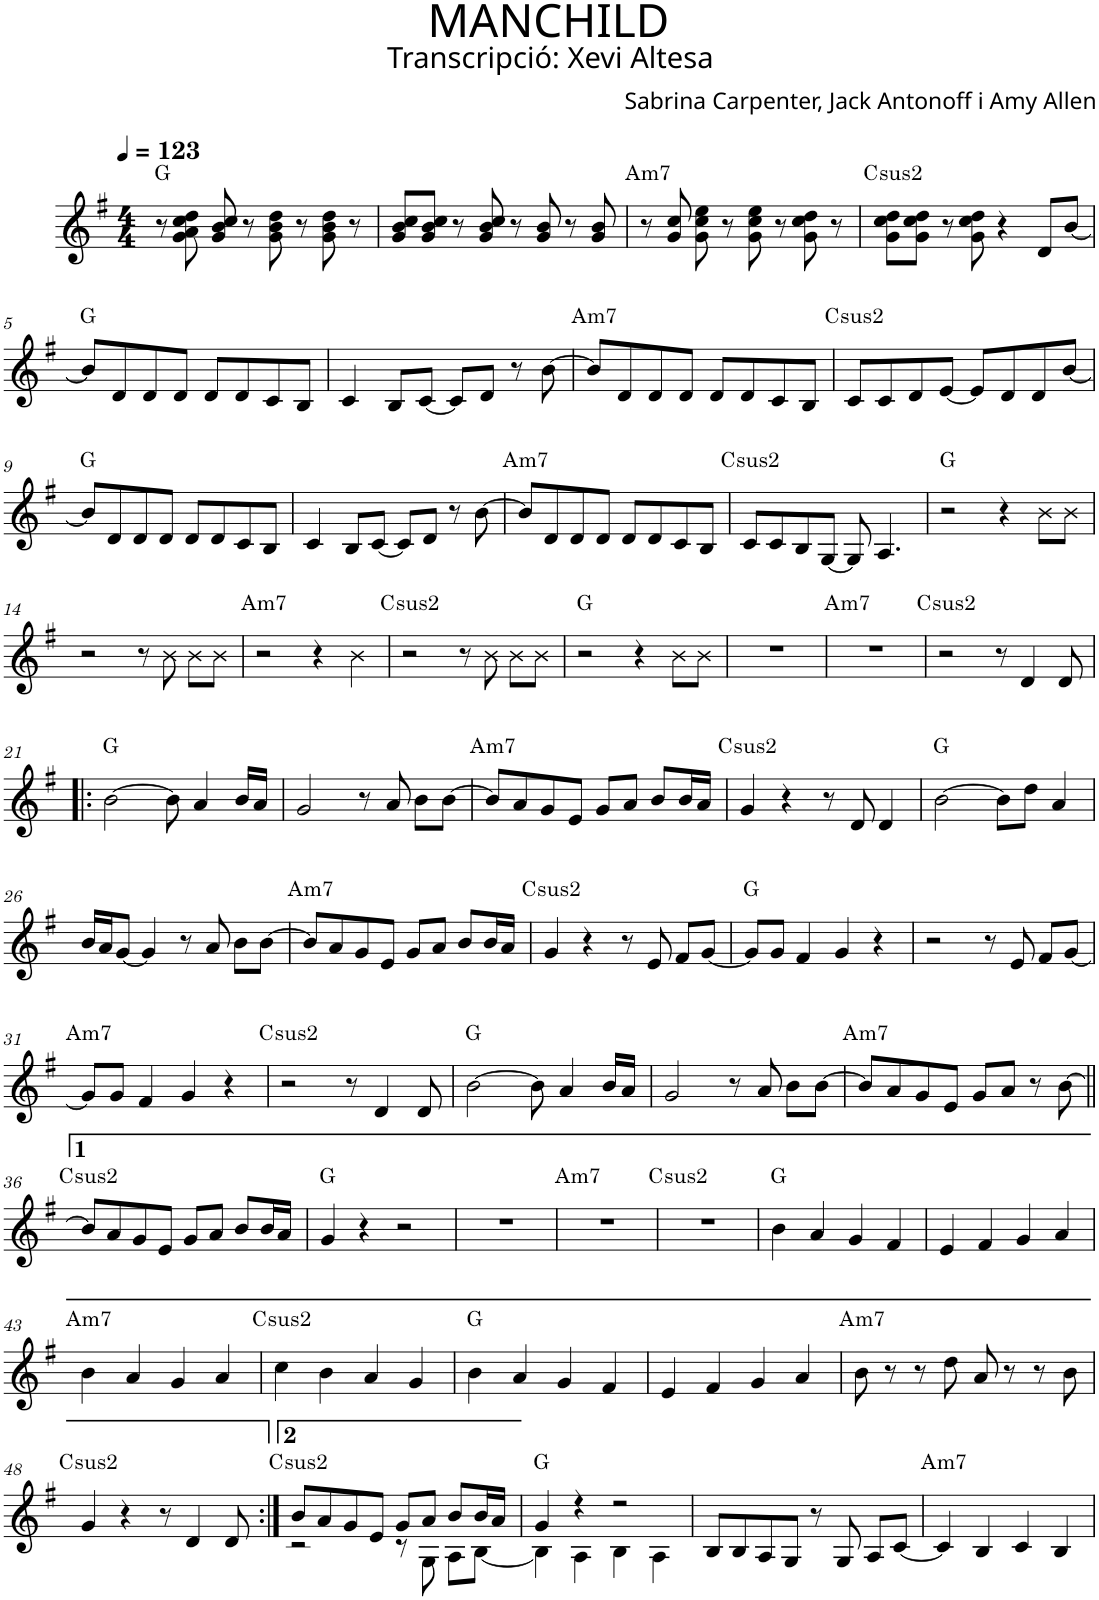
**kern	**harte
*part1	*part1
*staff1	*
*I"P1	*
*clefG2	*
*k[f#]	*
*G:	*
*M4/4	*
*MM123	*
=1	=1
8r	G:maj
8g\ 8a\ 8cc\ 8dd\	.
8g/ 8b/ 8cc/	.
8r	.
8g\ 8b\ 8dd\	.
8r	.
8g\ 8b\ 8dd\	.
8r	.
=2	=2
8g/ 8b/ 8cc/L	.
8g/ 8b/ 8cc/J	.
8r	.
8g/ 8b/ 8cc/	.
8r	.
8g/ 8b/	.
8r	.
8g/ 8b/	.
=3	=3
!	!LO:H:kt=m7
8r	A:min7
8g/ 8cc/	.
8g\ 8cc\ 8ee\	.
8r	.
8g\ 8cc\ 8ee\	.
8r	.
8g\ 8cc\ 8dd\	.
8r	.
=4	=4
!	!LO:H:kt=2
8g\ 8cc\ 8dd\L	C:(1,2,5)
8g\ 8cc\ 8dd\J	.
8r	.
8g\ 8cc\ 8dd\	.
4r	.
8d/L	.
[<8b/J	.
!!LO:LB:g=z
=5	=5
8b/L]	G:maj
8d/	.
8d/	.
8d/J	.
8d/L	.
8d/	.
8c/	.
8B/J	.
=6	=6
4c/	.
8B/L	.
[<8c/J	.
8c/L]	.
8d/J	.
8r	.
[>8b\	.
=7	=7
!	!LO:H:kt=m7
8b/L]	A:min7
8d/	.
8d/	.
8d/J	.
8d/L	.
8d/	.
8c/	.
8B/J	.
=8	=8
!	!LO:H:kt=2
8c/L	C:(1,2,5)
8c/	.
8d/	.
[<8e/J	.
8e/L]	.
8d/	.
8d/	.
[<8b/J	.
!!LO:LB:g=z
=9	=9
8b/L]	G:maj
8d/	.
8d/	.
8d/J	.
8d/L	.
8d/	.
8c/	.
8B/J	.
=10	=10
4c/	.
8B/L	.
[<8c/J	.
8c/L]	.
8d/J	.
8r	.
[>8b\	.
=11	=11
!	!LO:H:kt=m7
8b/L]	A:min7
8d/	.
8d/	.
8d/J	.
8d/L	.
8d/	.
8c/	.
8B/J	.
=12	=12
!	!LO:H:kt=2
8c/L	C:(1,2,5)
8c/	.
8B/	.
[<8G/J	.
8G/]	.
4.A/	.
=13	=13
2r	G:maj
4r	.
8b\L	.
8b\J	.
!!LO:LB:g=z
=14	=14
2r	.
8r	.
8b\	.
8b\L	.
8b\J	.
=15	=15
!	!LO:H:kt=m7
2r	A:min7
4r	.
4b\	.
=16	=16
!	!LO:H:kt=2
2r	C:(1,2,5)
8r	.
8b\	.
8b\L	.
8b\J	.
=17	=17
2r	G:maj
4r	.
8b\L	.
8b\J	.
=18	=18
1r	.
=19	=19
!	!LO:H:kt=m7
1r	A:min7
=20	=20
!	!LO:H:kt=2
2r	C:(1,2,5)
8r	.
4d/	.
8d/	.
!!LO:LB:g=z
=21!|:	=21!|:
[>2b\	G:maj
8b\]	.
4a/	.
16b/LL	.
16a/JJ	.
=22	=22
2g/	.
8r	.
8a/	.
8b\L	.
[>8b\J	.
=23	=23
!	!LO:H:kt=m7
8b/L]	A:min7
8a/	.
8g/	.
8e/J	.
8g/L	.
8a/J	.
8b/L	.
16b/L	.
16a/JJ	.
=24	=24
!	!LO:H:kt=2
4g/	C:(1,2,5)
4r	.
8r	.
8d/	.
4d/	.
=25	=25
[>2b\	G:maj
8b\L]	.
8dd\J	.
4a/	.
!!LO:LB:g=z
=26	=26
16b/LL	.
16a/J	.
[<8g/J	.
4g/]	.
8r	.
8a/	.
8b\L	.
[>8b\J	.
=27	=27
!	!LO:H:kt=m7
8b/L]	A:min7
8a/	.
8g/	.
8e/J	.
8g/L	.
8a/J	.
8b/L	.
16b/L	.
16a/JJ	.
=28	=28
!	!LO:H:kt=2
4g/	C:(1,2,5)
4r	.
8r	.
8e/	.
8f#/L	.
[<8g/J	.
=29	=29
8g/L]	G:maj
8g/J	.
4f#/	.
4g/	.
4r	.
=30	=30
2r	.
8r	.
8e/	.
8f#/L	.
[<8g/J	.
!!LO:LB:g=z
=31	=31
!	!LO:H:kt=m7
8g/L]	A:min7
8g/J	.
4f#/	.
4g/	.
4r	.
=32	=32
!	!LO:H:kt=2
2r	C:(1,2,5)
8r	.
4d/	.
8d/	.
=33	=33
[>2b\	G:maj
8b\]	.
4a/	.
16b/LL	.
16a/JJ	.
=34	=34
2g/	.
8r	.
8a/	.
8b\L	.
[>8b\J	.
=35	=35
!	!LO:H:kt=m7
8b/L]	A:min7
8a/	.
8g/	.
8e/J	.
8g/L	.
8a/J	.
8r	.
[>8b\	.
!!LO:LB:g=z
=36||	=36||
!	!LO:H:kt=2
8b/L]	C:(1,2,5)
8a/	.
8g/	.
8e/J	.
8g/L	.
8a/J	.
8b/L	.
16b/L	.
16a/JJ	.
=37	=37
4g/	G:maj
4r	.
2r	.
=38	=38
1r	.
=39	=39
!	!LO:H:kt=m7
1r	A:min7
=40	=40
!	!LO:H:kt=2
1r	C:(1,2,5)
=41	=41
4b\	G:maj
4a/	.
4g/	.
4f#/	.
=42	=42
4e/	.
4f#/	.
4g/	.
4a/	.
!!LO:LB:g=z
=43	=43
!	!LO:H:kt=m7
4b\	A:min7
4a/	.
4g/	.
4a/	.
=44	=44
!	!LO:H:kt=2
4cc\	C:(1,2,5)
4b\	.
4a/	.
4g/	.
=45	=45
4b\	G:maj
4a/	.
4g/	.
4f#/	.
=46	=46
4e/	.
4f#/	.
4g/	.
4a/	.
=47	=47
!	!LO:H:kt=m7
8b\	A:min7
8r	.
8r	.
8dd\	.
8a/	.
8r	.
8r	.
8b\	.
!!LO:LB:g=z
=48	=48
!	!LO:H:kt=2
4g/	C:(1,2,5)
4r	.
8r	.
4d/	.
8d/	.
=49:|!	=49:|!
*^	*
!	!	!LO:H:kt=2
8b/L	2r	C:(1,2,5)
8a/	.	.
8g/	.	.
8e/J	.	.
8g/L	8r	.
8a/J	8G\	.
8b/L	8A\L	.
16b/L	[<8B\J	.
16a/JJ	.	.
=50	=50	=50
4g/	4B\]	G:maj
4r	4A\	.
2r	4B\	.
.	4A\	.
*v	*v	*
=51	=51
8B/L	.
8B/	.
8A/	.
8G/J	.
8r	.
8G/	.
8A/L	.
[<8c/J	.
=52	=52
!	!LO:H:kt=m7
4c/]	A:min7
4B/	.
4c/	.
4B/	.
=	=
*-	*-
